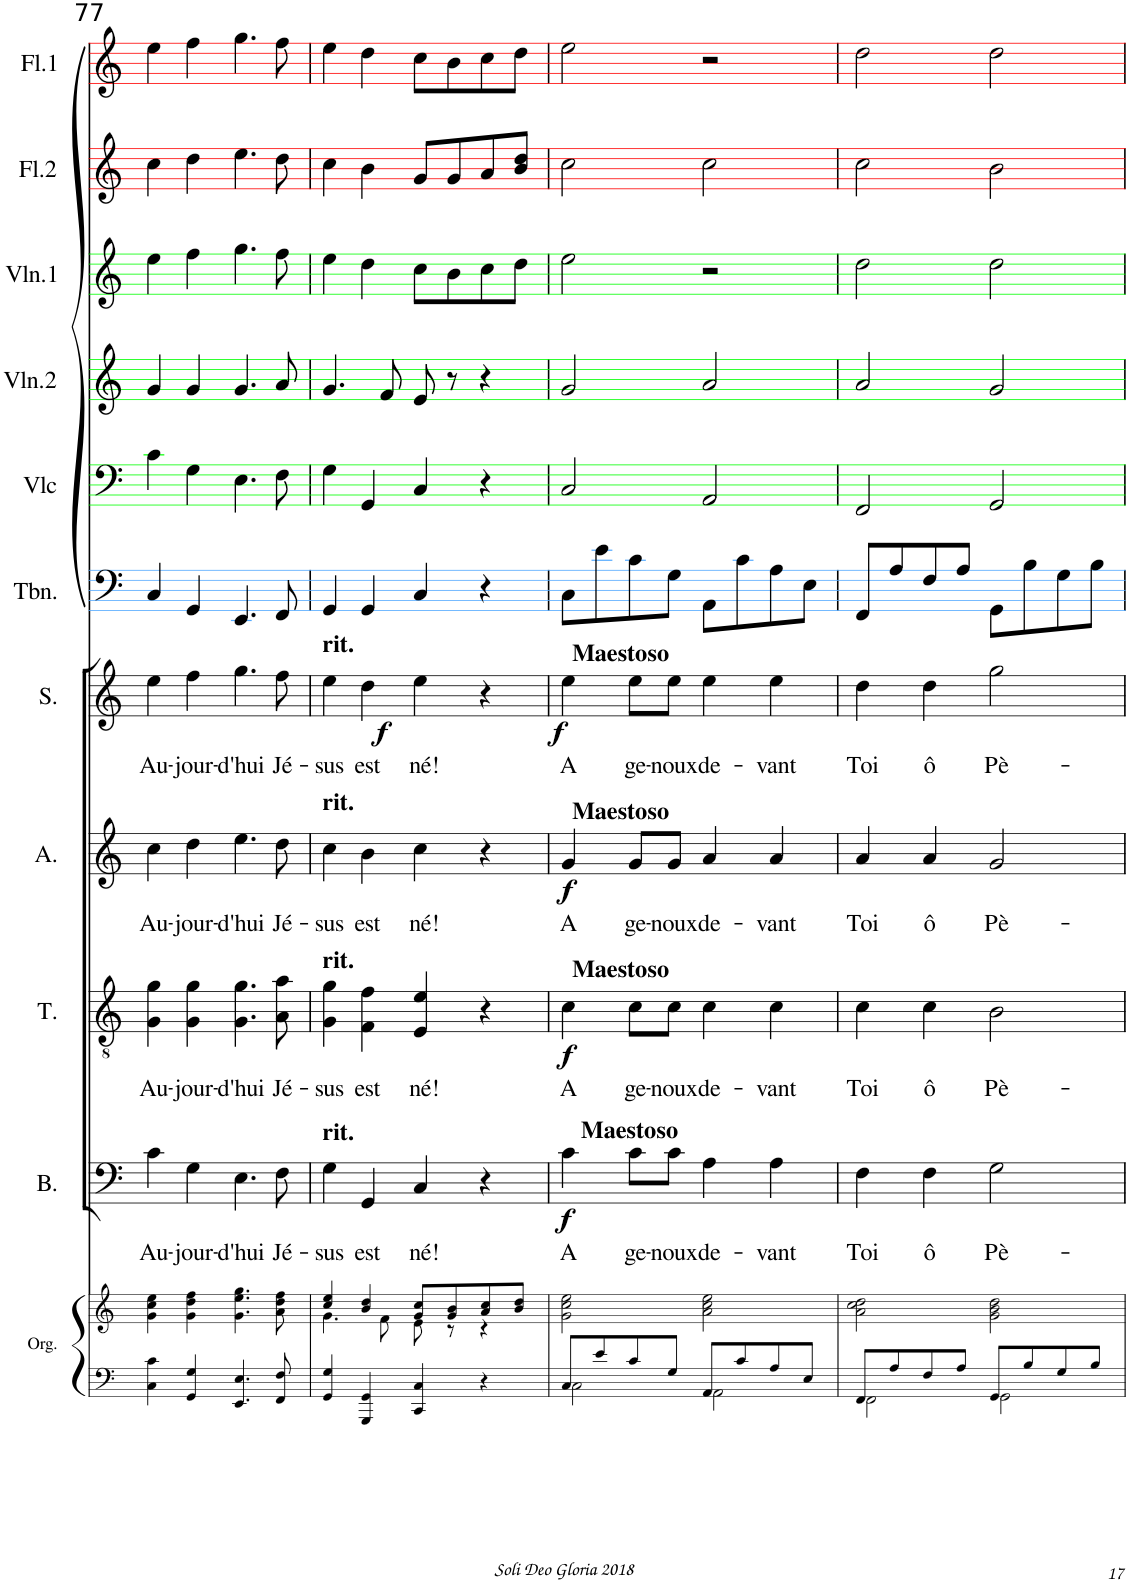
**kern	**kern	**kern	**text	**dynam	**kern	**text	**dynam	**kern	**text	**dynam	**kern	**text	**dynam	**kern	**kern	**kern	**kern	**kern	**kern
*part11	*part11	*part10	*part10	*part10	*part9	*part9	*part9	*part8	*part8	*part8	*part7	*part7	*part7	*part6	*part5	*part4	*part3	*part2	*part1
*staff12	*staff11	*staff10	*staff10	*staff10	*staff9	*staff9	*staff9	*staff8	*staff8	*staff8	*staff7	*staff7	*staff7	*staff6	*staff5	*staff4	*staff3	*staff2	*staff1
*I"Orgue	*	*I"Bass	*	*	*I"Ténor	*	*	*I"Alto	*	*	*I"Soprano	*	*	*I"Trombone	*I"Violoncelle	*I"Violon 2	*I"Violon 1	*I"Flûte 2	*I"Flûte 1
*I'Org.	*	*I'B.	*	*	*I'T.	*	*	*I'A.	*	*	*I'S.	*	*	*I'Tbn.	*I'Vlc	*I'Vln.2	*I'Vln.1	*I'Fl.2	*I'Fl.1
!!LO:PB:g=z
*clefF4	*clefG2	*clefF4	*	*	*clefGv2	*	*	*clefG2	*	*	*clefG2	*	*	*clefF4	*clefF4	*clefG2	*clefG2	*clefG2	*clefG2
*k[]	*k[]	*k[]	*	*	*k[]	*	*	*k[]	*	*	*k[]	*	*	*k[]	*k[]	*k[]	*k[]	*k[]	*k[]
*M4/4	*M4/4	*M4/4	*	*	*M4/4	*	*	*M4/4	*	*	*M4/4	*	*	*M4/4	*M4/4	*M4/4	*M4/4	*M4/4	*M4/4
*met(c)	*met(c)	*met(c)	*	*	*met(c)	*	*	*met(c)	*	*	*met(c)	*	*	*met(c)	*met(c)	*met(c)	*met(c)	*met(c)	*met(c)
=77	=77	=77	=77	=77	=77	=77	=77	=77	=77	=77	=77	=77	=77	=77	=77	=77	=77	=77	=77
!	!	!	!LO:LY:b	!	!	!LO:LY:b	!	!	!LO:LY:b	!	!	!LO:LY:b	!	!	!	!	!	!	!
4C\ 4c\	4g\ 4cc\ 4ee\	4c\	Au-	.	4G\ 4g\	Au-	.	4cc\	Au-	.	4ee\	Au-	.	4C/	4c\	4g/	4ee\	4cc\	4ee\
!	!	!	!LO:LY:b	!	!	!LO:LY:b	!	!	!LO:LY:b	!	!	!LO:LY:b	!	!	!	!	!	!	!
4GG/ 4G/	4g\ 4dd\ 4ff\	4G\	-jour-	.	4G\ 4g\	-jour-	.	4dd\	-jour-	.	4ff\	-jour-	.	4GG/	4G\	4g/	4ff\	4dd\	4ff\
!	!	!	!LO:LY:b	!	!	!LO:LY:b	!	!	!LO:LY:b	!	!	!LO:LY:b	!	!	!	!	!	!	!
4.EE/ 4.E/	4.g\ 4.ee\ 4.gg\	4.E\	-d'hui	.	4.G\ 4.g\	-d'hui	.	4.ee\	-d'hui	.	4.gg\	-d'hui	.	4.EE/	4.E\	4.g/	4.gg\	4.ee\	4.gg\
!	!	!	!LO:LY:b	!	!	!LO:LY:b	!	!	!LO:LY:b	!	!	!LO:LY:b	!	!	!	!	!	!	!
8FF/ 8F/	8a\ 8dd\ 8ff\	8F\	Jé-	.	8A\ 8a\	Jé-	.	8dd\	Jé-	.	8ff\	Jé-	.	8FF/	8F\	8a/	8ff\	8dd\	8ff\
=78	=78	=78	=78	=78	=78	=78	=78	=78	=78	=78	=78	=78	=78	=78	=78	=78	=78	=78	=78
*	*^	*	*	*	*	*	*	*	*	*	*	*	*	*	*	*	*	*	*
!	!	!	!	!	!	!	!	!	!	!	!	!LO:TX:a:B:t=rit.	!	!	!	!	!	!	!	!
!	!	!	!	!	!	!	!	!	!LO:TX:a:B:t=rit.	!	!	!	!	!	!	!	!	!	!	!
!	!	!	!	!	!	!LO:TX:a:B:t=rit.	!	!	!	!	!	!	!	!	!	!	!	!	!	!
!	!	!	!LO:TX:a:B:t=rit.	!	!	!	!	!	!	!	!	!	!	!	!	!	!	!	!	!
!	!	!	!	!LO:LY:b	!	!	!LO:LY:b	!	!	!LO:LY:b	!	!	!LO:LY:b	!	!	!	!	!	!	!
4GG/ 4G/	4cc/ 4ee/	4.g\	4G\	-sus	.	4G\ 4g\	-sus	.	4cc\	-sus	.	4ee\	-sus	.	4GG/	4G\	4.g/	4ee\	4cc\	4ee\
!	!	!	!	!LO:LY:b	!	!	!LO:LY:b	!	!	!LO:LY:b	!	!	!LO:LY:b	!	!	!	!	!	!	!
4GGG/ 4GG/	4b/ 4dd/	.	4GG/	est	.	4F\ 4f\	est	.	4b\	est	.	4dd\	est	.	4GG/	4GG/	.	4dd\	4b\	4dd\
.	.	8f\	.	.	.	.	.	.	.	.	.	.	.	.	.	.	8f/	.	.	.
!	!	!	!	!LO:LY:b	!	!	!LO:LY:b	!	!	!LO:LY:b	!	!	!LO:LY:b	!	!	!	!	!	!	!
4CC/ 4C/	8g/ 8cc/L	8e\	4C/	né!	.	4E/ 4e/	né!	.	4cc\	né!	.	4ee\	né!	.	4C/	4C/	8e/	8cc\L	8g/L	8cc\L
.	8g/ 8b/	8r	.	.	.	.	.	.	.	.	.	.	.	.	.	.	8r	8b\	8g/	8b\
4r	8a/ 8cc/	4r	4r	.	.	4r	.	.	4r	.	.	4r	.	.	4r	4r	4r	8cc\	8a/	8cc\
.	8b/ 8dd/J	.	.	.	.	.	.	.	.	.	.	.	.	.	.	.	.	8dd\J	8b/ 8dd/J	8dd\J
*	*v	*v	*	*	*	*	*	*	*	*	*	*	*	*	*	*	*	*	*	*
=79	=79	=79	=79	=79	=79	=79	=79	=79	=79	=79	=79	=79	=79	=79	=79	=79	=79	=79	=79
*^	*	*	*	*	*	*	*	*	*	*	*	*	*	*	*	*	*	*	*
!	!	!	!	!	!	!	!	!	!	!	!	!LO:TX:a:B:t=Maestoso	!	!	!	!	!	!	!	!
!	!	!	!	!	!	!	!	!	!LO:TX:a:B:t=Maestoso	!	!	!	!	!	!	!	!	!	!	!
!	!	!	!	!	!	!LO:TX:a:B:t=Maestoso	!	!	!	!	!	!	!	!	!	!	!	!	!	!
!	!	!	!LO:TX:a:B:t=Maestoso	!	!	!	!	!	!	!	!	!	!	!	!	!	!	!	!	!
!	!	!	!	!LO:LY:b	!LO:DY:b	!	!LO:LY:b	!LO:DY:b	!	!LO:LY:b	!LO:DY:b	!	!LO:LY:b	!LO:DY:b	!	!	!	!	!	!
!	!	!	!	!	!	!	!	!	!	!	!	!	!	!LO:DY:n=1:b	!	!	!	!	!	!
8C/L	2C\	2g\ 2cc\ 2ee\	4c\	A	f	4c\	A	f	4g/	A	f	4ee\	A	f f	8C\L	2C/	2g/	2ee\	2cc\	2ee\
8e/	.	.	.	.	.	.	.	.	.	.	.	.	.	.	8e\	.	.	.	.	.
!	!	!	!	!LO:LY:b	!	!	!LO:LY:b	!	!	!LO:LY:b	!	!	!LO:LY:b	!	!	!	!	!	!	!
8c/	.	.	8c\L	ge-	.	8c\L	ge-	.	8g/L	ge-	.	8ee\L	ge-	.	8c\	.	.	.	.	.
!	!	!	!	!LO:LY:b	!	!	!LO:LY:b	!	!	!LO:LY:b	!	!	!LO:LY:b	!	!	!	!	!	!	!
8G/J	.	.	8c\J	-noux	.	8c\J	-noux	.	8g/J	-noux	.	8ee\J	-noux	.	8G\J	.	.	.	.	.
!	!	!	!	!LO:LY:b	!	!	!LO:LY:b	!	!	!LO:LY:b	!	!	!LO:LY:b	!	!	!	!	!	!	!
8AA/L	2AA\	2a\ 2cc\ 2ee\	4A\	de-	.	4c\	de-	.	4a/	de-	.	4ee\	de-	.	8AA\L	2AA/	2a/	2r	2cc\	2r
8c/	.	.	.	.	.	.	.	.	.	.	.	.	.	.	8c\	.	.	.	.	.
!	!	!	!	!LO:LY:b	!	!	!LO:LY:b	!	!	!LO:LY:b	!	!	!LO:LY:b	!	!	!	!	!	!	!
8A/	.	.	4A\	-vant	.	4c\	-vant	.	4a/	-vant	.	4ee\	-vant	.	8A\	.	.	.	.	.
8E/J	.	.	.	.	.	.	.	.	.	.	.	.	.	.	8E\J	.	.	.	.	.
=80	=80	=80	=80	=80	=80	=80	=80	=80	=80	=80	=80	=80	=80	=80	=80	=80	=80	=80	=80	=80
!	!	!	!	!LO:LY:b	!	!	!LO:LY:b	!	!	!LO:LY:b	!	!	!LO:LY:b	!	!	!	!	!	!	!
8FF/L	2FF\	2a\ 2cc\ 2dd\	4F\	Toi	.	4c\	Toi	.	4a/	Toi	.	4dd\	Toi	.	8FF/L	2FF/	2a/	2dd\	2cc\	2dd\
8A/	.	.	.	.	.	.	.	.	.	.	.	.	.	.	8A/	.	.	.	.	.
!	!	!	!	!LO:LY:b	!	!	!LO:LY:b	!	!	!LO:LY:b	!	!	!LO:LY:b	!	!	!	!	!	!	!
8F/	.	.	4F\	ô	.	4c\	ô	.	4a/	ô	.	4dd\	ô	.	8F/	.	.	.	.	.
8A/J	.	.	.	.	.	.	.	.	.	.	.	.	.	.	8A/J	.	.	.	.	.
!	!	!	!	!LO:LY:b	!	!	!LO:LY:b	!	!	!LO:LY:b	!	!	!LO:LY:b	!	!	!	!	!	!	!
8GG/L	2GG\	2g\ 2b\ 2dd\	2G\	Pè-	.	2B\	Pè-	.	2g/	Pè-	.	2gg\	Pè-	.	8GG\L	2GG/	2g/	2dd\	2b\	2dd\
8B/	.	.	.	.	.	.	.	.	.	.	.	.	.	.	8B\	.	.	.	.	.
8G/	.	.	.	.	.	.	.	.	.	.	.	.	.	.	8G\	.	.	.	.	.
8B/J	.	.	.	.	.	.	.	.	.	.	.	.	.	.	8B\J	.	.	.	.	.
*v	*v	*	*	*	*	*	*	*	*	*	*	*	*	*	*	*	*	*	*	*
=	=	=	=	=	=	=	=	=	=	=	=	=	=	=	=	=	=	=	=
*-	*-	*-	*-	*-	*-	*-	*-	*-	*-	*-	*-	*-	*-	*-	*-	*-	*-	*-	*-
